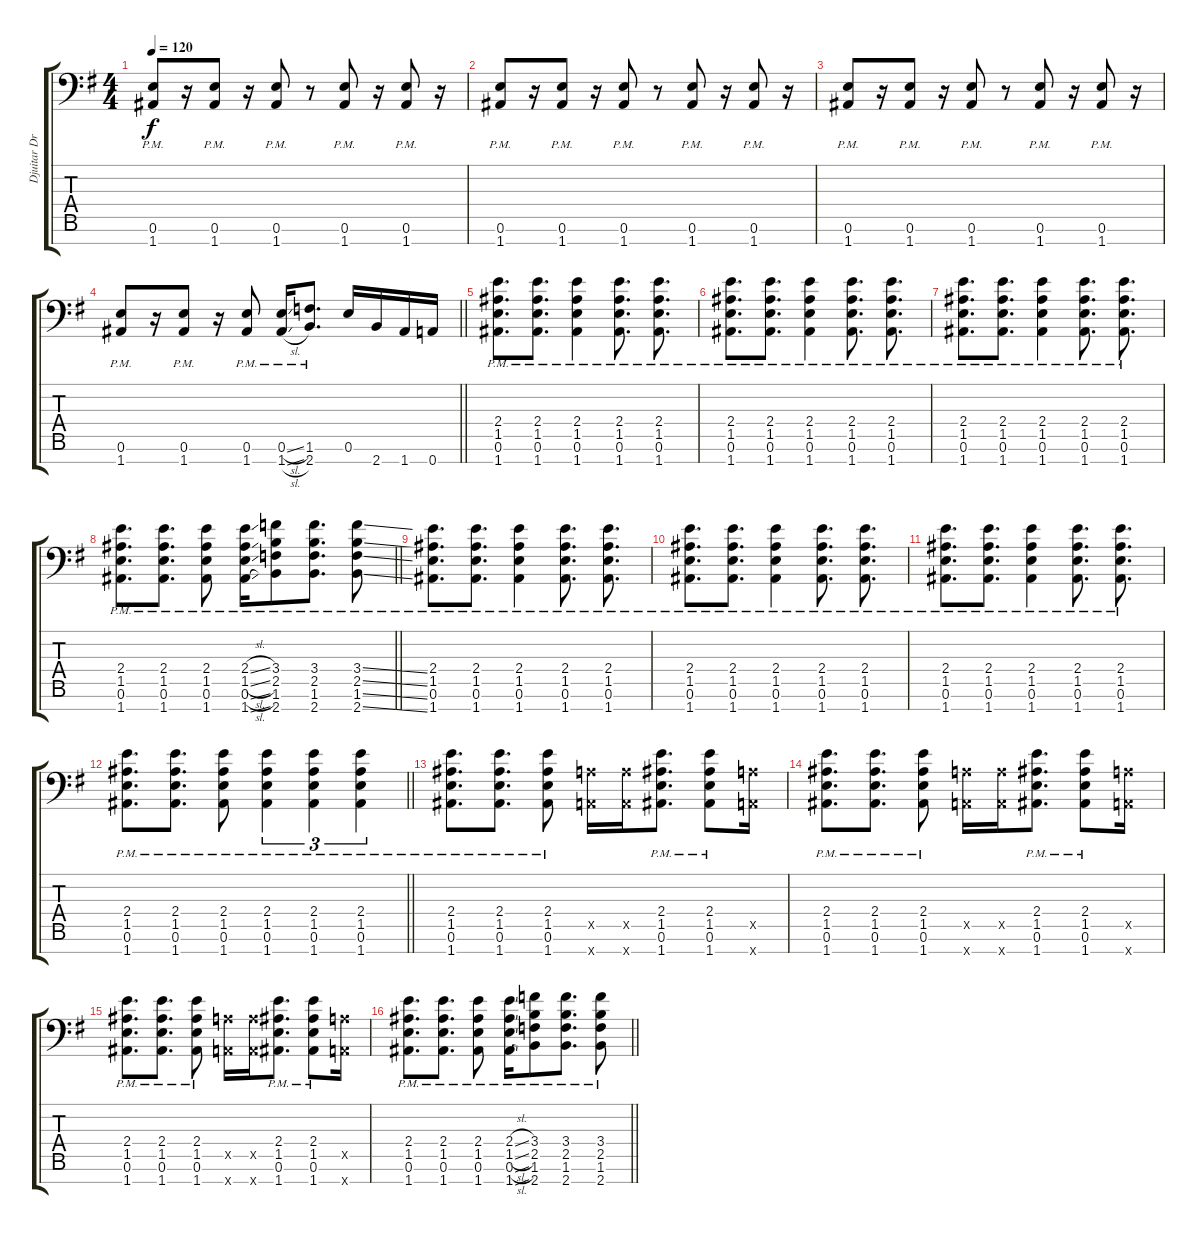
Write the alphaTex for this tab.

\track ("Djuitar Dropped A" "Djuitar Dr") {instrument distortionguitar}
\staff {score tabs}
\tuning (E4 B3 G3 D3 A2 E2 A1) {hide}
\ts (4 4)
\tempo 120
\clef f4
\ks eminor
(0.6{pm} 1.7{pm}).8{dy f} r.16 (0.6{pm} 1.7{pm}).8 r.16 (0.6{pm} 1.7{pm}).8 r.8 (0.6{pm} 1.7{pm}).8 r.16 (0.6{pm} 1.7{pm}).8 r.16 |
(0.6{pm} 1.7{pm}).8 r.16 (0.6{pm} 1.7{pm}).8 r.16 (0.6{pm} 1.7{pm}).8 r.8 (0.6{pm} 1.7{pm}).8 r.16 (0.6{pm} 1.7{pm}).8 r.16 |
(0.6{pm} 1.7{pm}).8 r.16 (0.6{pm} 1.7{pm}).8 r.16 (0.6{pm} 1.7{pm}).8 r.8 (0.6{pm} 1.7{pm}).8 r.16 (0.6{pm} 1.7{pm}).8 r.16 |
\barLineRight lightlight
(0.6{pm} 1.7{pm}).8 r.16 (0.6{pm} 1.7{pm}).8 r.16 (0.6{pm} 1.7{pm}).8 (0.6{sl pm} 1.7{sl pm}).16 (1.6{pm} 2.7{pm}).8{d} 0.6.16 2.7.16 1.7.16 0.7.16 |
\section ("" "")
(2.4{pm} 1.5{pm} 0.6{pm} 1.7{pm}).8{d} (2.4{pm} 1.5{pm} 0.6{pm} 1.7{pm}).8{d} (2.4{pm} 1.5{pm} 0.6{pm} 1.7{pm}).4 (2.4{pm} 1.5{pm} 0.6{pm} 1.7{pm}).8{d} (2.4{pm} 1.5{pm} 0.6{pm} 1.7{pm}).8{d} |
(2.4{pm} 1.5{pm} 0.6{pm} 1.7{pm}).8{d} (2.4{pm} 1.5{pm} 0.6{pm} 1.7{pm}).8{d} (2.4{pm} 1.5{pm} 0.6{pm} 1.7{pm}).4 (2.4{pm} 1.5{pm} 0.6{pm} 1.7{pm}).8{d} (2.4{pm} 1.5{pm} 0.6{pm} 1.7{pm}).8{d} |
(2.4{pm} 1.5{pm} 0.6{pm} 1.7{pm}).8{d} (2.4{pm} 1.5{pm} 0.6{pm} 1.7{pm}).8{d} (2.4{pm} 1.5{pm} 0.6{pm} 1.7{pm}).4 (2.4{pm} 1.5{pm} 0.6{pm} 1.7{pm}).8{d} (2.4{pm} 1.5{pm} 0.6{pm} 1.7{pm}).8{d} |
\barLineRight lightlight
(2.4{pm} 1.5{pm} 0.6{pm} 1.7{pm}).8{d} (2.4{pm} 1.5{pm} 0.6{pm} 1.7{pm}).8{d} (2.4{pm} 1.5{pm} 0.6{pm} 1.7{pm}).8 (2.4{sl pm} 1.5{sl pm} 0.6{sl pm} 1.7{sl pm}).16 (3.4{pm} 2.5{pm} 1.6{pm} 2.7{pm}).8 (3.4{pm} 2.5{pm} 1.6{pm} 2.7{pm}).8{d} (3.4{ss pm} 2.5{ss pm} 1.6{ss pm} 2.7{ss pm}).8 |
(2.4{pm} 1.5{pm} 0.6{pm} 1.7{pm}).8{d} (2.4{pm} 1.5{pm} 0.6{pm} 1.7{pm}).8{d} (2.4{pm} 1.5{pm} 0.6{pm} 1.7{pm}).4 (2.4{pm} 1.5{pm} 0.6{pm} 1.7{pm}).8{d} (2.4{pm} 1.5{pm} 0.6{pm} 1.7{pm}).8{d} |
(2.4{pm} 1.5{pm} 0.6{pm} 1.7{pm}).8{d} (2.4{pm} 1.5{pm} 0.6{pm} 1.7{pm}).8{d} (2.4{pm} 1.5{pm} 0.6{pm} 1.7{pm}).4 (2.4{pm} 1.5{pm} 0.6{pm} 1.7{pm}).8{d} (2.4{pm} 1.5{pm} 0.6{pm} 1.7{pm}).8{d} |
(2.4{pm} 1.5{pm} 0.6{pm} 1.7{pm}).8{d} (2.4{pm} 1.5{pm} 0.6{pm} 1.7{pm}).8{d} (2.4{pm} 1.5{pm} 0.6{pm} 1.7{pm}).4 (2.4{pm} 1.5{pm} 0.6{pm} 1.7{pm}).8{d} (2.4{pm} 1.5{pm} 0.6{pm} 1.7{pm}).8{d} |
\barLineRight lightlight
(2.4{pm} 1.5{pm} 0.6{pm} 1.7{pm}).8{d} (2.4{pm} 1.5{pm} 0.6{pm} 1.7{pm}).8{d} (2.4{pm} 1.5{pm} 0.6{pm} 1.7{pm}).8 (2.4{pm} 1.5{pm} 0.6{pm} 1.7{pm}).4{tu (3 2)} (2.4{pm} 1.5{pm} 0.6{pm} 1.7{pm}).4{tu (3 2)} (2.4{pm} 1.5{pm} 0.6{pm} 1.7{pm}).4{tu (3 2)} |
\section ("" "")
(2.4{pm} 1.5{pm} 0.6{pm} 1.7{pm}).8{d} (2.4{pm} 1.5{pm} 0.6{pm} 1.7{pm}).8{d} (2.4{pm} 1.5{pm} 0.6{pm} 1.7{pm}).8 (0.5{x} 0.7{x}).16 (0.5{x} 0.7{x}).16 (2.4{pm} 1.5{pm} 0.6{pm} 1.7{pm}).8{d} (2.4{pm} 1.5{pm} 0.6{pm} 1.7{pm}).8 (0.5{x} 0.7{x}).16 |
(2.4{pm} 1.5{pm} 0.6{pm} 1.7{pm}).8{d} (2.4{pm} 1.5{pm} 0.6{pm} 1.7{pm}).8{d} (2.4{pm} 1.5{pm} 0.6{pm} 1.7{pm}).8 (0.5{x} 0.7{x}).16 (0.5{x} 0.7{x}).16 (2.4{pm} 1.5{pm} 0.6{pm} 1.7{pm}).8{d} (2.4{pm} 1.5{pm} 0.6{pm} 1.7{pm}).8 (0.5{x} 0.7{x}).16 |
(2.4{pm} 1.5{pm} 0.6{pm} 1.7{pm}).8{d} (2.4{pm} 1.5{pm} 0.6{pm} 1.7{pm}).8{d} (2.4{pm} 1.5{pm} 0.6{pm} 1.7{pm}).8 (0.5{x} 0.7{x}).16 (0.5{x} 0.7{x}).16 (2.4{pm} 1.5{pm} 0.6{pm} 1.7{pm}).8{d} (2.4{pm} 1.5{pm} 0.6{pm} 1.7{pm}).8 (0.5{x} 0.7{x}).16 |
\barLineRight lightlight
(2.4{pm} 1.5{pm} 0.6{pm} 1.7{pm}).8{d} (2.4{pm} 1.5{pm} 0.6{pm} 1.7{pm}).8{d} (2.4{pm} 1.5{pm} 0.6{pm} 1.7{pm}).8 (2.4{sl pm} 1.5{sl pm} 0.6{sl pm} 1.7{sl pm}).16 (3.4{pm} 2.5{pm} 1.6{pm} 2.7{pm}).8 (3.4{pm} 2.5{pm} 1.6{pm} 2.7{pm}).8{d} (3.4{ss pm} 2.5{ss pm} 1.6{ss pm} 2.7{ss pm}).8
